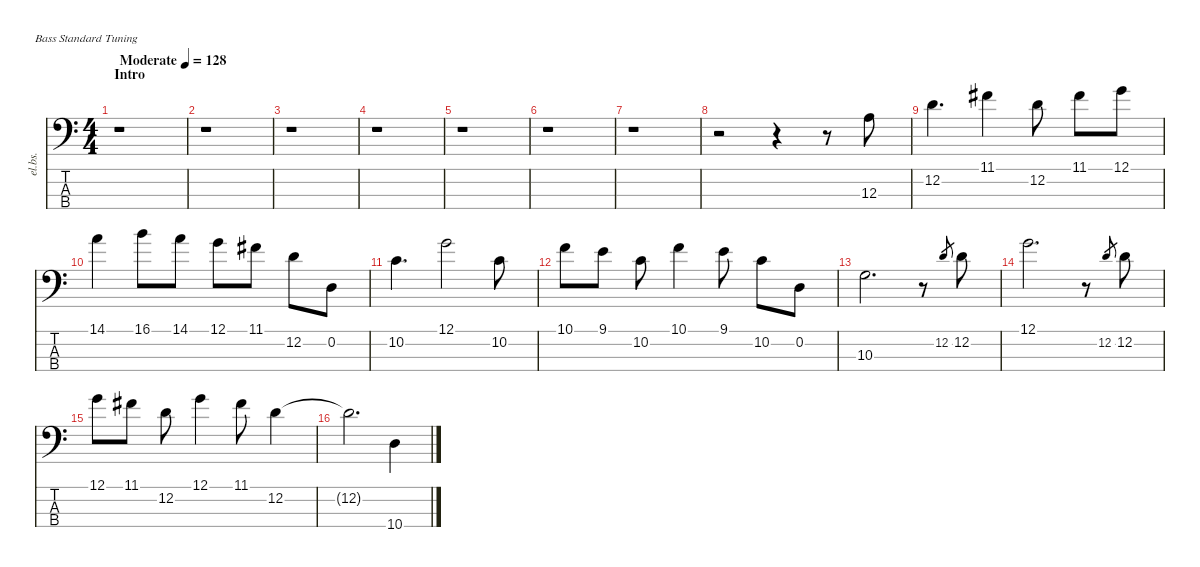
\defaultSystemsLayout 4
\hideDynamics
\bracketExtendMode nobrackets
\otherSystemsTrackNameOrientation horizontal
\track ("Bass(Duff)" "el.bs.") {instrument electricbassfinger}
\staff {score tabs}
\tuning (G2 D2 A1 E1)
\ts (4 4)
\beaming (8 2 2 2 2)
\section ("" "Intro")
\tempo (128 "Moderate")
\clef f4
\ks c
r.1{dy f instrument electricbassfinger beam Down} |
r.1{beam Down} |
r.1{beam Down} |
r.1{beam Down} |
r.1{beam Down} |
r.1{beam Down} |
r.1{beam Down} |
r.2{beam Down} r.4{beam Down} r.8{beam Down} 12.3.8{beam Down} |
12.2.4{d beam Down} 11.1{acc #}.4{beam Down} 12.2.8{beam Down} 11.1{acc #}.8{beam Down} 12.1.8{beam Down} |
14.1.4{beam Down} 16.1.8{beam Down} 14.1.8{beam Down} 12.1.8{beam Down} 11.1{acc #}.8{beam Down} 12.2.8{beam Down} 0.2.8{beam Down} |
10.2.4{d beam Down} 12.1.2{beam Down} 10.2.8{beam Down} |
10.1.8{beam Down} 9.1.8{beam Down} 10.2.8{beam Down} 10.1.4{beam Down} 9.1.8{beam Down} 10.2.8{beam Down} 0.2.8{beam Down} |
10.3.2{d beam Down} r.8{beam Down} 12.2.8{gr dy mf beam Up} 12.2.8{dy f beam Down} |
12.1.2{d beam Down} r.8{beam Down} 12.2.8{gr dy mf beam Up} 12.2.8{dy f beam Down} |
12.1.8{beam Down} 11.1{acc #}.8{beam Down} 12.2.8{beam Down} 12.1.4{beam Down} 11.1{acc #}.8{beam Down} 12.2.4{beam Down} |
12.2{t}.2{d beam Down} 10.4.4{beam Down}
